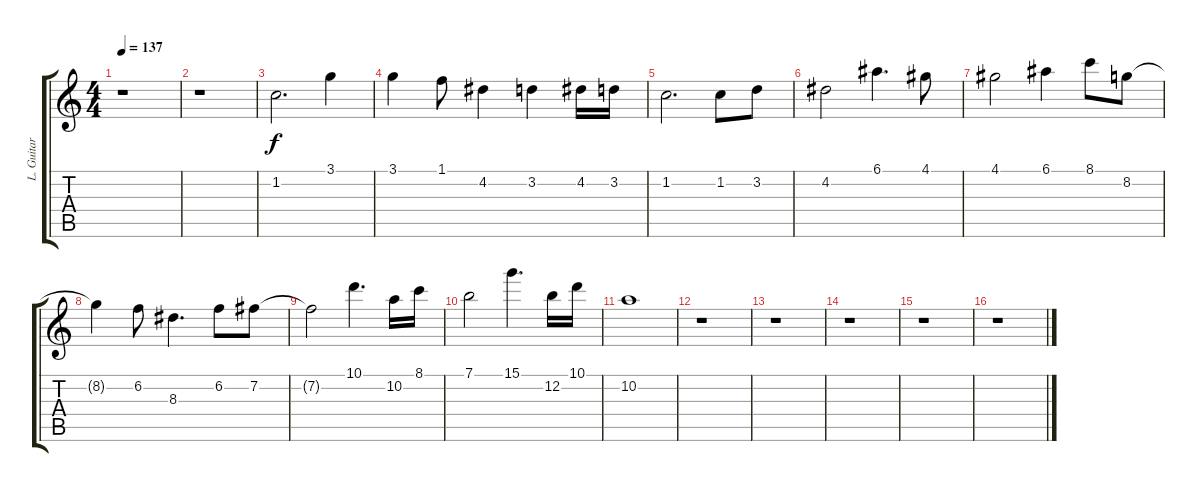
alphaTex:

\track ("L. Guitar" "L. Guitar") {instrument distortionguitar}
\staff {score tabs}
\tuning (E4 B3 G3 D3 A2 E2) {hide}
\ts (4 4)
\tempo 137
\clef g2
\ks c
r.1{dy f} |
r.1 |
1.2.2{d} 3.1.4 |
3.1.4 1.1.8 4.2.4 3.2.4 4.2.16 3.2.16 |
1.2.2{d} 1.2.8 3.2.8 |
4.2.2 6.1.4{d} 4.1.8 |
4.1.2 6.1.4 8.1.8 8.2.8 |
8.2{t}.4 6.2.8 8.3.4{d} 6.2.8 7.2.8 |
7.2{t}.2 10.1.4{d} 10.2.16 8.1.16 |
7.1.2 15.1.4{d} 12.2.16 10.1.16 |
10.2.1 |
r.1 |
r.1 |
r.1 |
r.1 |
r.1
